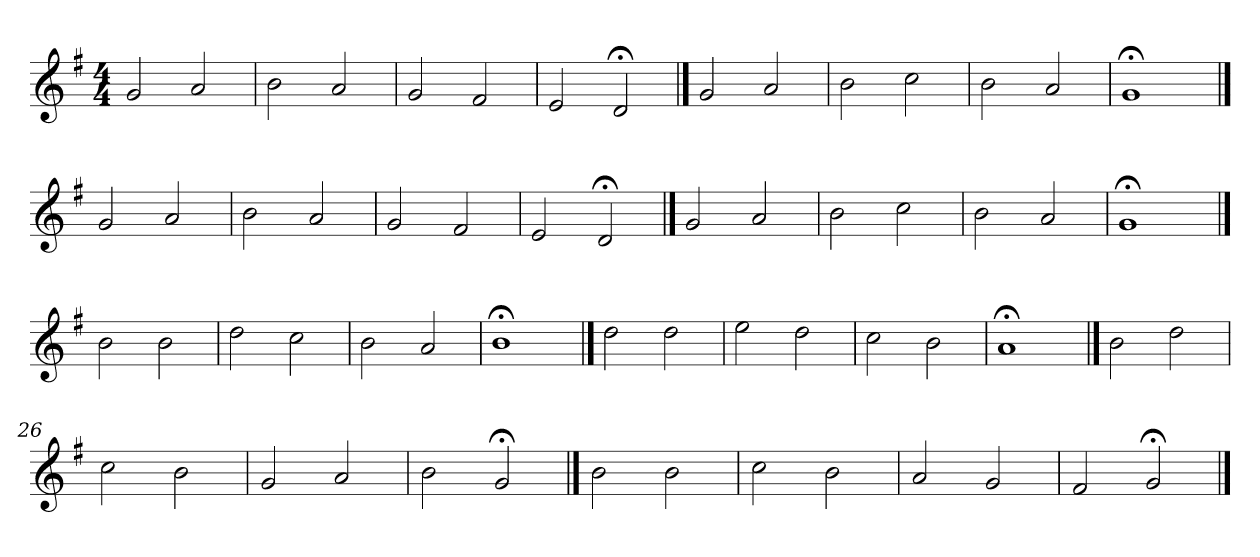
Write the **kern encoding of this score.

**kern
*part1
*staff1
*clefG2
*k[f#]
*G:
*M4/4
*MM120
=1
2g
2a
=2
2b
2a
=3
2g
2f#
=4
2e
2d;<
==5
2g
2a
=6
2b
2cc
=7
2b
2a
=8
1g;<
==9
2g
2a
=10
2b
2a
=11
2g
2f#
=12
2e
2d;<
==13
2g
2a
=14
2b
2cc
=15
2b
2a
=16
1g;<
==17
2b
2b
=18
2dd
2cc
=19
2b
2a
=20
1b;<
==21
2dd
2dd
=22
2ee
2dd
=23
2cc
2b
=24
1a;<
==25
2b
2dd
=26
2cc
2b
=27
2g
2a
=28
2b
2g;<
==29
2b
2b
=30
2cc
2b
=31
2a
2g
=32
2f#
2g;<
==
*-
